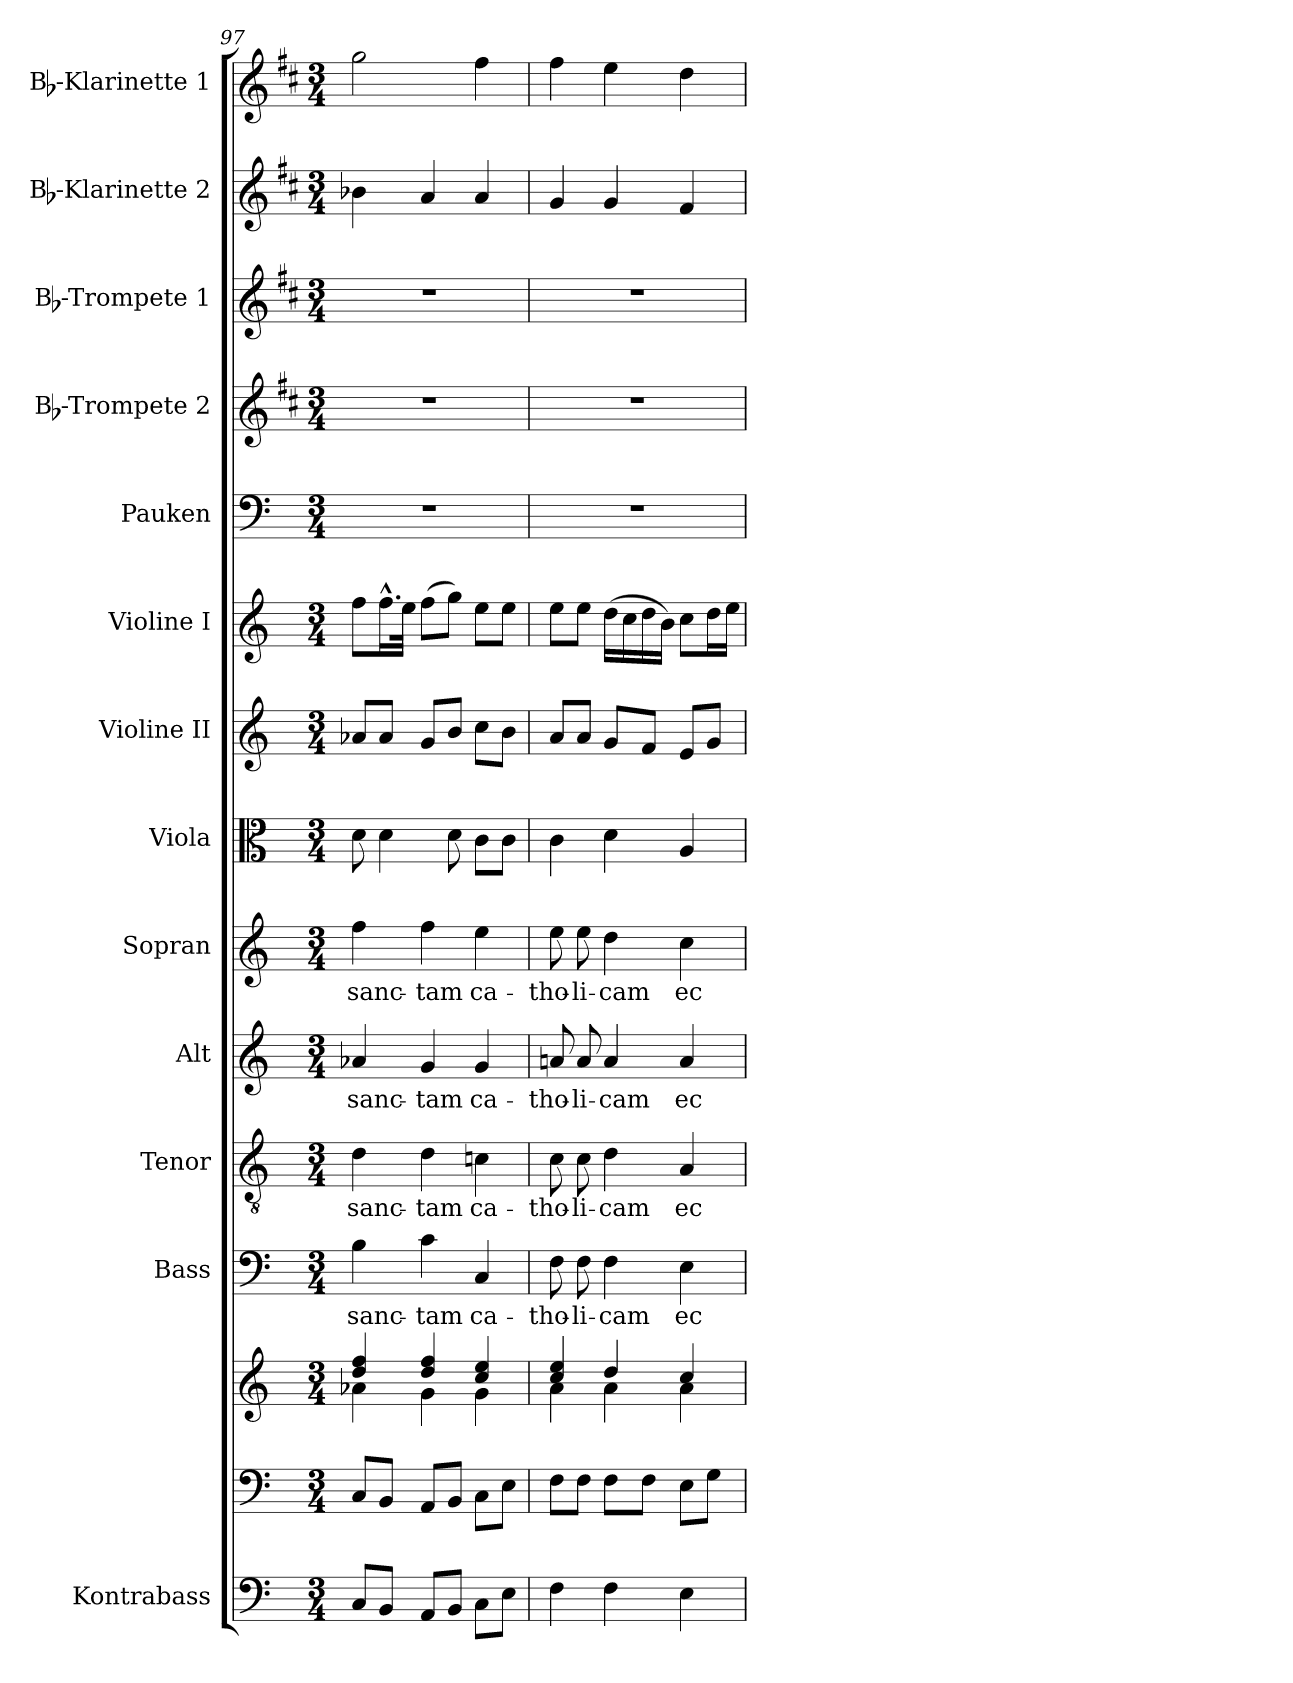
**kern	**kern	**kern	**kern	**text	**kern	**text	**kern	**text	**kern	**text	**kern	**kern	**kern	**kern	**kern	**kern	**kern	**kern
*part14	*part13	*part13	*part12	*part12	*part11	*part11	*part10	*part10	*part9	*part9	*part8	*part7	*part6	*part5	*part4	*part3	*part2	*part1
*staff15	*staff14	*staff13	*staff12	*staff12	*staff11	*staff11	*staff10	*staff10	*staff9	*staff9	*staff8	*staff7	*staff6	*staff5	*staff4	*staff3	*staff2	*staff1
*I"Kontrabass	*	*	*I"Bass	*	*I"Tenor	*	*I"Alt	*	*I"Sopran	*	*I"Viola	*I"Violine II	*I"Violine I	*I"Pauken	*I"Bb-Trompete 2	*I"Bb-Trompete 1	*I"Bb-Klarinette 2	*I"Bb-Klarinette 1
*I'Kb.	*	*	*I'B.	*	*I'T.	*	*I'A.	*	*I'S.	*	*I'Vla.	*I'Vl. II	*I'Vl. I	*I'Pk.	*I'Bb Trp. 2	*I'Bb Trp. 1	*I'Bb Kl. 2	*I'Bb Kl. 1
*clefF4	*clefF4	*clefG2	*clefF4	*	*clefGv2	*	*clefG2	*	*clefG2	*	*clefC3	*clefG2	*clefG2	*clefF4	*clefG2	*clefG2	*clefG2	*clefG2
*ITrd7c12	*	*	*	*	*	*	*	*	*	*	*	*	*	*	*ITrd1c2	*ITrd1c2	*ITrd1c2	*ITrd1c2
*k[]	*k[]	*k[]	*k[]	*	*k[]	*	*k[]	*	*k[]	*	*k[]	*k[]	*k[]	*k[]	*k[]	*k[]	*k[]	*k[]
*C:	*C:	*C:	*C:	*	*C:	*	*C:	*	*C:	*	*C:	*C:	*C:	*C:	*C:	*C:	*C:	*C:
*M3/4	*M3/4	*M3/4	*M3/4	*	*M3/4	*	*M3/4	*	*M3/4	*	*M3/4	*M3/4	*M3/4	*M3/4	*M3/4	*M3/4	*M3/4	*M3/4
=97	=97	=97	=97	=97	=97	=97	=97	=97	=97	=97	=97	=97	=97	=97	=97	=97	=97	=97
*	*	*^	*	*	*	*	*	*	*	*	*	*	*	*	*	*	*	*
!	!	!	!	!	!LO:LY:b	!	!LO:LY:b	!	!LO:LY:b	!	!LO:LY:b	!	!	!	!	!	!	!	!
8CC/L	8C/L	4dd/ 4ff/	4a-X\	4B\	sanc-	4d\	sanc-	4a-X/	sanc-	4ff\	sanc-	8d\	8a-X/L	8ff\L	2.r	2.r	2.r	4a-X\	2ff\
8BBB/J	8BB/J	.	.	.	.	.	.	.	.	.	.	4d\	8a-/J	16.ff^^>\L	.	.	.	.	.
.	.	.	.	.	.	.	.	.	.	.	.	.	.	32ee\JJk	.	.	.	.	.
!	!	!	!	!	!LO:LY:b	!	!LO:LY:b	!	!LO:LY:b	!	!LO:LY:b	!	!	!	!	!	!	!	!
8AAA/L	8AA/L	4dd/ 4ff/	4g\	4c\	-tam	4d\	-tam	4g/	-tam	4ff\	-tam	.	8g/L	(>8ff\L	.	.	.	4g/	.
8BBB/J	8BB/J	.	.	.	.	.	.	.	.	.	.	8d\	8b/J	8gg\J)	.	.	.	.	.
!	!	!	!	!	!LO:LY:b	!	!LO:LY:b	!	!LO:LY:b	!	!LO:LY:b	!	!	!	!	!	!	!	!
8CC\L	8C\L	4cc/ 4ee/	4g\	4C/	ca-	4cn\	ca-	4g/	ca-	4ee\	ca-	8c\L	8cc\L	8ee\L	.	.	.	4g/	4ee\
8EE\J	8E\J	.	.	.	.	.	.	.	.	.	.	8c\J	8b\J	8ee\J	.	.	.	.	.
=98	=98	=98	=98	=98	=98	=98	=98	=98	=98	=98	=98	=98	=98	=98	=98	=98	=98	=98	=98
!	!	!	!	!	!LO:LY:b	!	!LO:LY:b	!	!LO:LY:b	!	!LO:LY:b	!	!	!	!	!	!	!	!
4FF\	8F\L	4cc/ 4ee/	4a\	8F\	-tho-	8c\	-tho-	8an/	-tho-	8ee\	-tho-	4c\	8a/L	8ee\L	2.r	2.r	2.r	4f/	4ee\
!	!	!	!	!	!LO:LY:b	!	!LO:LY:b	!	!LO:LY:b	!	!LO:LY:b	!	!	!	!	!	!	!	!
.	8F\J	.	.	8F\	-li-	8c\	-li-	8a/	-li-	8ee\	-li-	.	8a/J	8ee\J	.	.	.	.	.
!	!	!	!	!	!LO:LY:b	!	!LO:LY:b	!	!LO:LY:b	!	!LO:LY:b	!	!	!	!	!	!	!	!
4FF\	8F\L	4dd/	4a\	4F\	-cam	4d\	-cam	4a/	-cam	4dd\	-cam	4d\	8g/L	(>16dd\LL	.	.	.	4f/	4dd\
.	.	.	.	.	.	.	.	.	.	.	.	.	.	16cc\	.	.	.	.	.
.	8F\J	.	.	.	.	.	.	.	.	.	.	.	8f/J	16dd\	.	.	.	.	.
.	.	.	.	.	.	.	.	.	.	.	.	.	.	16b\JJ)	.	.	.	.	.
!	!	!	!	!	!LO:LY:b	!	!LO:LY:b	!	!LO:LY:b	!	!LO:LY:b	!	!	!	!	!	!	!	!
4EE\	8E\L	4cc/	4a\	4E\	ec-	4A/	ec-	4a/	ec-	4cc\	ec-	4A/	8e/L	8cc\L	.	.	.	4e/	4cc\
.	8G\J	.	.	.	.	.	.	.	.	.	.	.	8g/J	16dd\L	.	.	.	.	.
.	.	.	.	.	.	.	.	.	.	.	.	.	.	16ee\JJ	.	.	.	.	.
*	*	*v	*v	*	*	*	*	*	*	*	*	*	*	*	*	*	*	*	*
=	=	=	=	=	=	=	=	=	=	=	=	=	=	=	=	=	=	=
*-	*-	*-	*-	*-	*-	*-	*-	*-	*-	*-	*-	*-	*-	*-	*-	*-	*-	*-
